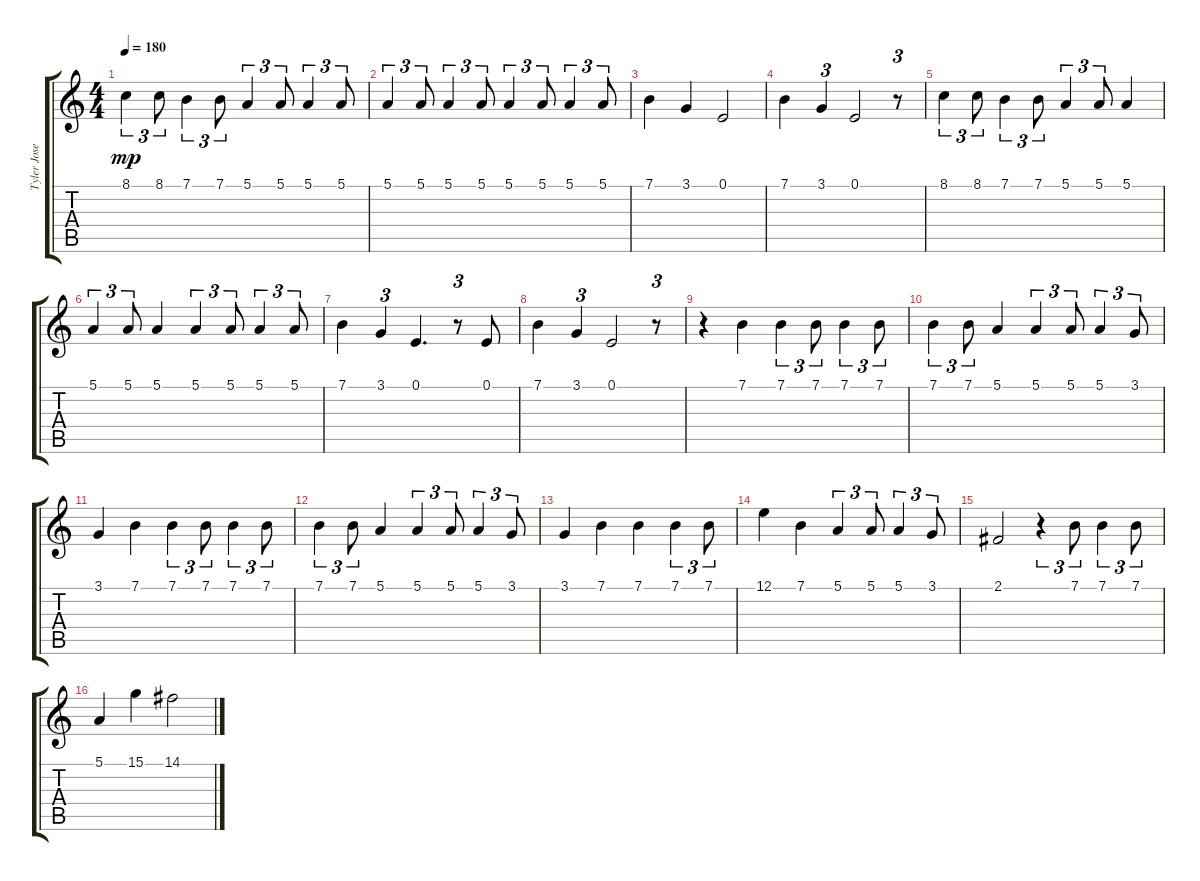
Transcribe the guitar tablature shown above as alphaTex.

\track ("Tyler Joseph Vocal" "Tyler Jose") {instrument acousticgrandpiano}
\staff {score tabs}
\tuning (E4 B3 G3 D3 A2 E2) {hide}
\ts (4 4)
\tempo 180
\clef g2
\ks c
8.1.4{tu (3 2) dy mp} 8.1.8{tu (3 2)} 7.1.4{tu (3 2)} 7.1.8{tu (3 2)} 5.1.4{tu (3 2)} 5.1.8{tu (3 2)} 5.1.4{tu (3 2)} 5.1.8{tu (3 2)} |
5.1.4{tu (3 2)} 5.1.8{tu (3 2)} 5.1.4{tu (3 2)} 5.1.8{tu (3 2)} 5.1.4{tu (3 2)} 5.1.8{tu (3 2)} 5.1.4{tu (3 2)} 5.1.8{tu (3 2)} |
7.1.4 3.1.4 0.1.2 |
7.1.4 3.1.4{tu (3 2)} 0.1.2 r.8{tu (3 2)} |
8.1.4{tu (3 2)} 8.1.8{tu (3 2)} 7.1.4{tu (3 2)} 7.1.8{tu (3 2)} 5.1.4{tu (3 2)} 5.1.8{tu (3 2)} 5.1.4 |
5.1.4{tu (3 2)} 5.1.8{tu (3 2)} 5.1.4 5.1.4{tu (3 2)} 5.1.8{tu (3 2)} 5.1.4{tu (3 2)} 5.1.8{tu (3 2)} |
7.1.4 3.1.4{tu (3 2)} 0.1.4{d} r.8{tu (3 2)} 0.1.8 |
7.1.4 3.1.4{tu (3 2)} 0.1.2 r.8{tu (3 2)} |
r.4 7.1.4 7.1.4{tu (3 2)} 7.1.8{tu (3 2)} 7.1.4{tu (3 2)} 7.1.8{tu (3 2)} |
7.1.4{tu (3 2)} 7.1.8{tu (3 2)} 5.1.4 5.1.4{tu (3 2)} 5.1.8{tu (3 2)} 5.1.4{tu (3 2)} 3.1.8{tu (3 2)} |
3.1.4 7.1.4 7.1.4{tu (3 2)} 7.1.8{tu (3 2)} 7.1.4{tu (3 2)} 7.1.8{tu (3 2)} |
7.1.4{tu (3 2)} 7.1.8{tu (3 2)} 5.1.4 5.1.4{tu (3 2)} 5.1.8{tu (3 2)} 5.1.4{tu (3 2)} 3.1.8{tu (3 2)} |
3.1.4 7.1.4 7.1.4 7.1.4{tu (3 2)} 7.1.8{tu (3 2)} |
12.1.4 7.1.4 5.1.4{tu (3 2)} 5.1.8{tu (3 2)} 5.1.4{tu (3 2)} 3.1.8{tu (3 2)} |
2.1.2 r.4{tu (3 2)} 7.1.8{tu (3 2)} 7.1.4{tu (3 2)} 7.1.8{tu (3 2)} |
5.1.4 15.1.4 14.1.2
